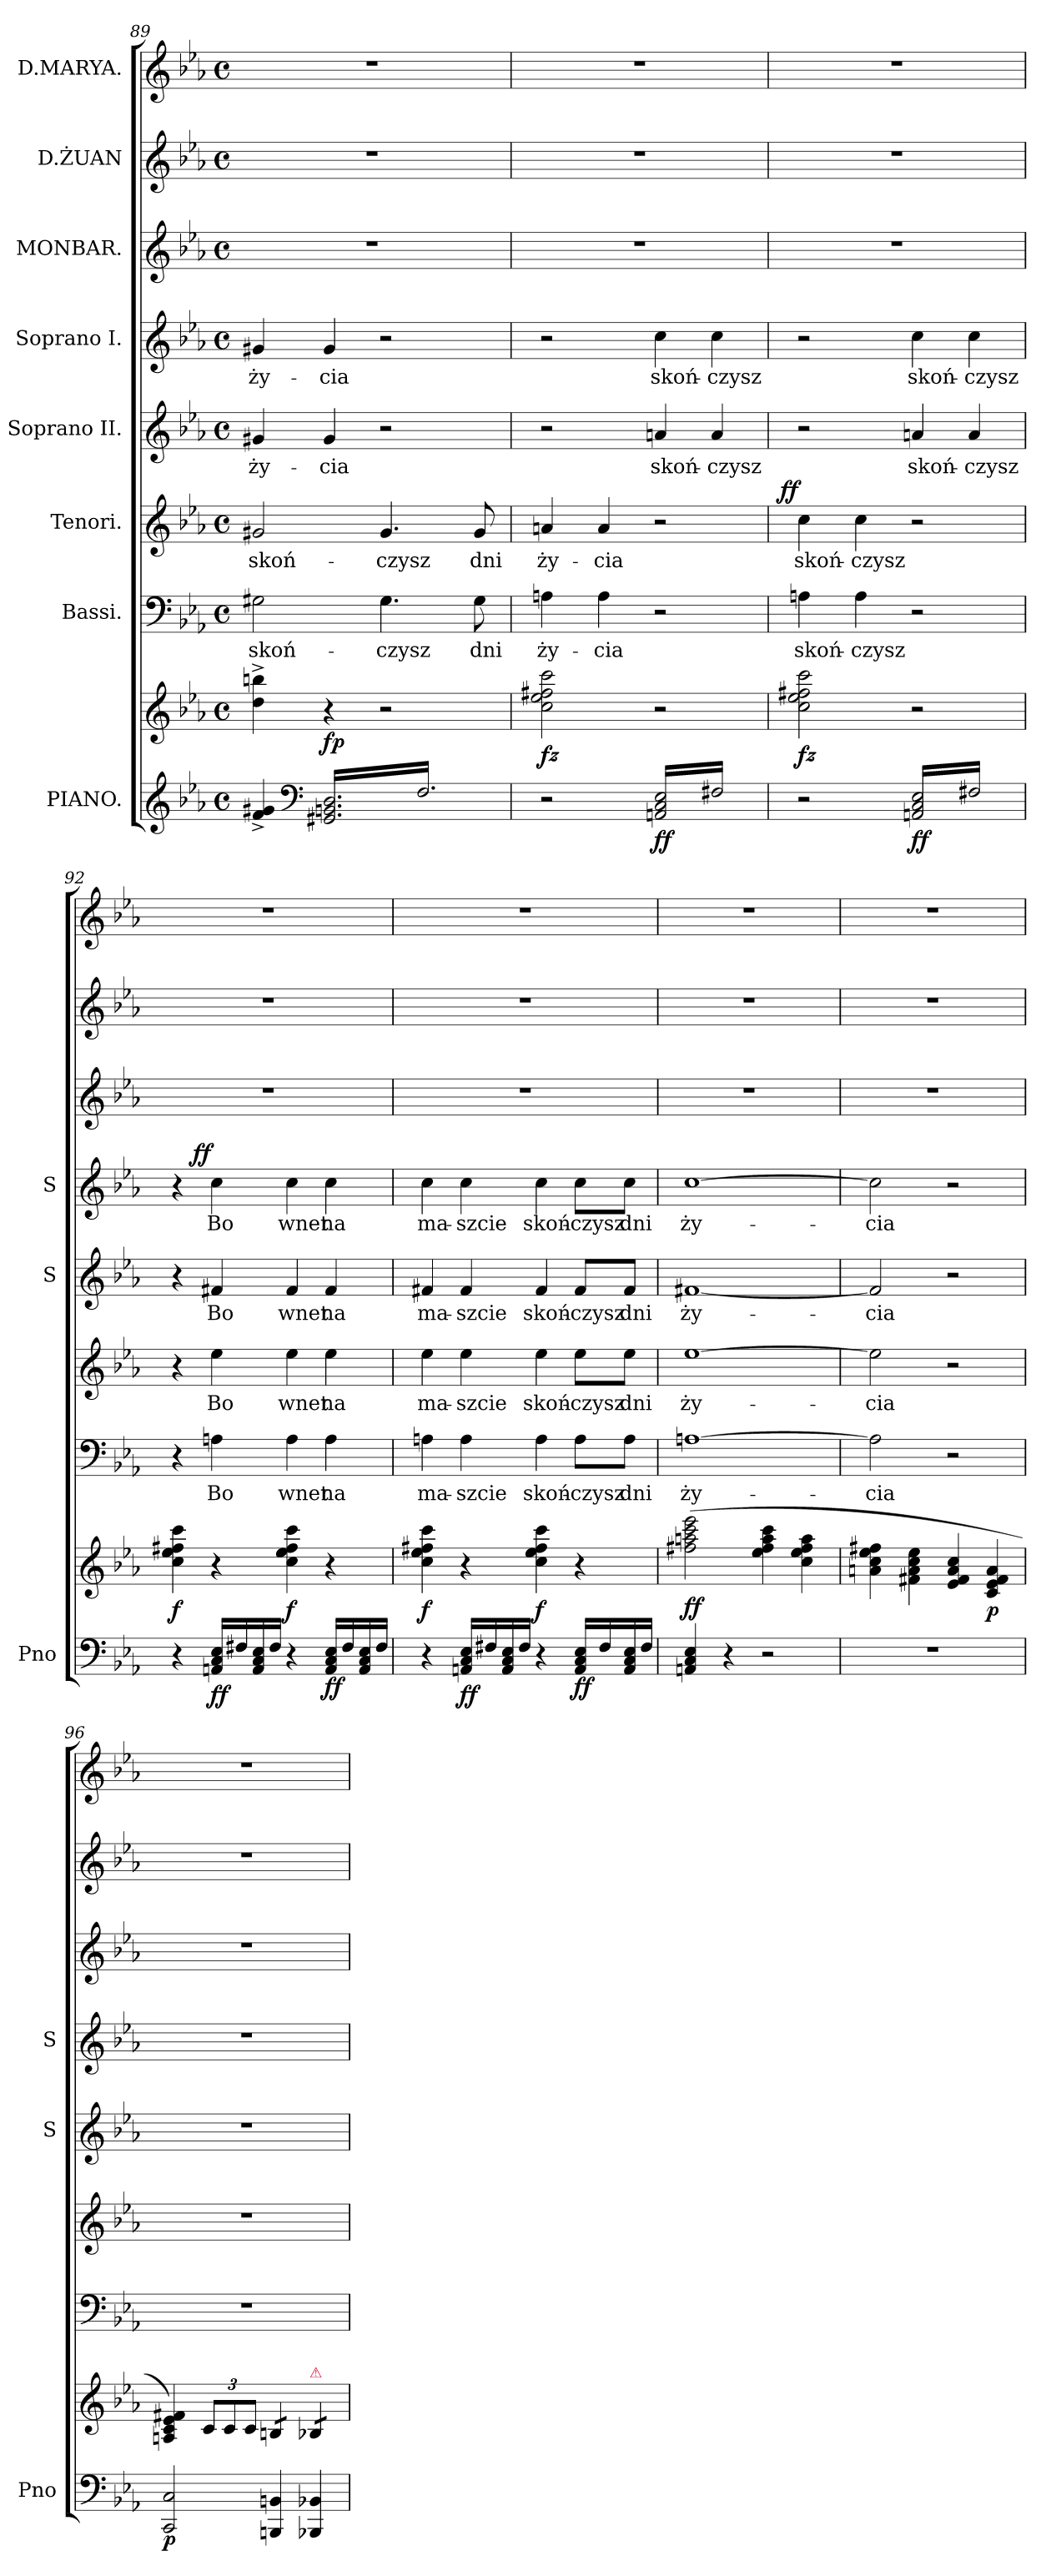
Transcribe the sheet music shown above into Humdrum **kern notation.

**kern	**kern	**dynam	**kern	**text	**kern	**text	**dynam	**kern	**text	**kern	**text	**dynam	**kern	**kern	**kern
*part8	*part8	*part8	*part7	*part7	*part6	*part6	*part6	*part5	*part5	*part4	*part4	*part4	*part3	*part2	*part1
*staff9	*staff8	*staff8/9	*staff7	*staff7	*staff6	*staff6	*staff6	*staff5	*staff5	*staff4	*staff4	*staff4	*staff3	*staff2	*staff1
*I"PIANO.	*	*	*I"Bassi.	*	*I"Tenori.	*	*	*I"Soprano II.	*	*I"Soprano I.	*	*	*I"MONBAR.	*I"D.ŻUAN	*I"D.MARYA.
*I'Pno	*	*	*	*	*	*	*	*I'S	*	*I'S	*	*	*	*	*
*clefG2	*clefG2	*	*clefF4	*	*clefG2	*	*	*clefG2	*	*clefG2	*	*	*clefG2	*clefG2	*clefG2
*	*	*	*	*	*ITrd8c12	*	*	*	*	*	*	*	*	*ITrd8c12	*
*k[b-e-a-]	*k[b-e-a-]	*	*k[b-e-a-]	*	*k[b-e-a-]	*	*	*k[b-e-a-]	*	*k[b-e-a-]	*	*	*k[b-e-a-]	*k[b-e-a-]	*k[b-e-a-]
*E-:	*E-:	*	*E-:	*	*E-:	*	*	*E-:	*	*E-:	*	*	*E-:	*E-:	*E-:
*M4/4	*M4/4	*	*M4/4	*	*M4/4	*	*	*M4/4	*	*M4/4	*	*	*M4/4	*M4/4	*M4/4
*met(c)	*met(c)	*	*met(c)	*	*met(c)	*	*	*met(c)	*	*met(c)	*	*	*met(c)	*met(c)	*met(c)
=89	=89	=89	=89	=89	=89	=89	=89	=89	=89	=89	=89	=89	=89	=89	=89
4f^>/ 4g#X^>/	4dd^<\ 4bbn^<\	.	2G#X\	skoń-	2G#X/	skoń-	.	4g#X/	ży-	4g#X/	ży-	.	1r	1r	1r
*clefF4	*	*	*	*	*	*	*	*	*	*	*	*	*	*	*
!	!	!LO:DY:b	!	!	!	!	!	!	!	!	!	!	!	!	!
*tremolo	*	*	*	*	*	*	*	*	*	*	*	*	*	*	*
16GG#X/ 16BBn/ 16D/LL	4r	fp	.	.	.	.	.	4g#/	-cia	4g#/	-cia	.	.	.	.
16F/	.	.	.	.	.	.	.	.	.	.	.	.	.	.	.
16GG#X/ 16BBn/ 16D/	.	.	.	.	.	.	.	.	.	.	.	.	.	.	.
16F/	.	.	.	.	.	.	.	.	.	.	.	.	.	.	.
16GG#X/ 16BBn/ 16D/	2r	.	4.G#\	-czysz	4.G#/	-czysz	.	2r	.	2r	.	.	.	.	.
16F/	.	.	.	.	.	.	.	.	.	.	.	.	.	.	.
16GG#X/ 16BBn/ 16D/	.	.	.	.	.	.	.	.	.	.	.	.	.	.	.
16F/	.	.	.	.	.	.	.	.	.	.	.	.	.	.	.
16GG#X/ 16BBn/ 16D/	.	.	.	.	.	.	.	.	.	.	.	.	.	.	.
16F/	.	.	.	.	.	.	.	.	.	.	.	.	.	.	.
16GG#X/ 16BBn/ 16D/	.	.	8G#\	dni	8G#/	dni	.	.	.	.	.	.	.	.	.
16F/JJ	.	.	.	.	.	.	.	.	.	.	.	.	.	.	.
=90	=90	=90	=90	=90	=90	=90	=90	=90	=90	=90	=90	=90	=90	=90	=90
2r	2cc\ 2ee-\ 2ff#X\ 2ccc\	fz	4An\	ży-	4An/	ży-	.	2r	.	2r	.	.	1r	1r	1r
.	.	.	.	.	.	.	.	.	.	.	.	.	.	.	.
.	.	.	.	.	.	.	.	.	.	.	.	.	.	.	.
.	.	.	.	.	.	.	.	.	.	.	.	.	.	.	.
.	.	.	4A\	-cia	4A/	-cia	.	.	.	.	.	.	.	.	.
.	.	.	.	.	.	.	.	.	.	.	.	.	.	.	.
!	!	!LO:DY:b=2	!	!	!	!	!	!	!	!	!	!	!	!	!
16AAn/ 16C/ 16E-/LL	2r	ff	2r	.	2r	.	.	4an/	skoń-	4cc\	skoń-	.	.	.	.
16F#X/	.	.	.	.	.	.	.	.	.	.	.	.	.	.	.
16AAn/ 16C/ 16E-/	.	.	.	.	.	.	.	.	.	.	.	.	.	.	.
16F#X/	.	.	.	.	.	.	.	.	.	.	.	.	.	.	.
16AAn/ 16C/ 16E-/	.	.	.	.	.	.	.	4a/	-czysz	4cc\	-czysz	.	.	.	.
16F#X/	.	.	.	.	.	.	.	.	.	.	.	.	.	.	.
16AAn/ 16C/ 16E-/	.	.	.	.	.	.	.	.	.	.	.	.	.	.	.
16F#X/JJ	.	.	.	.	.	.	.	.	.	.	.	.	.	.	.
=91	=91	=91	=91	=91	=91	=91	=91	=91	=91	=91	=91	=91	=91	=91	=91
!	!	!	!	!	!	!	!LO:DY:a:rj	!	!	!	!	!	!	!	!
2r	2cc\ 2ee-\ 2ff#X\ 2ccc\	fz	4An\	skoń-	4c\	skoń-	ff	2r	.	2r	.	.	1r	1r	1r
.	.	.	.	.	.	.	.	.	.	.	.	.	.	.	.
.	.	.	.	.	.	.	.	.	.	.	.	.	.	.	.
.	.	.	.	.	.	.	.	.	.	.	.	.	.	.	.
.	.	.	4A\	-czysz	4c\	-czysz	.	.	.	.	.	.	.	.	.
!	!	!LO:DY:b=2	!	!	!	!	!	!	!	!	!	!	!	!	!
16AAn/ 16C/ 16E-/LL	2r	ff	2r	.	2r	.	.	4an/	skoń-	4cc\	skoń-	.	.	.	.
16F#X/	.	.	.	.	.	.	.	.	.	.	.	.	.	.	.
16AAn/ 16C/ 16E-/	.	.	.	.	.	.	.	.	.	.	.	.	.	.	.
16F#X/	.	.	.	.	.	.	.	.	.	.	.	.	.	.	.
16AAn/ 16C/ 16E-/	.	.	.	.	.	.	.	4a/	-czysz	4cc\	-czysz	.	.	.	.
16F#X/	.	.	.	.	.	.	.	.	.	.	.	.	.	.	.
16AAn/ 16C/ 16E-/	.	.	.	.	.	.	.	.	.	.	.	.	.	.	.
16F#X/JJ	.	.	.	.	.	.	.	.	.	.	.	.	.	.	.
*Xtremolo	*	*	*	*	*	*	*	*	*	*	*	*	*	*	*
=92	=92	=92	=92	=92	=92	=92	=92	=92	=92	=92	=92	=92	=92	=92	=92
4r	4cc\ 4ee-\ 4ff#X\ 4ccc\	f	4r	.	4r	.	.	4r	.	4r	.	.	1r	1r	1r
.	.	.	.	.	.	.	.	.	.	.	.	.	.	.	.
.	.	.	.	.	.	.	.	.	.	.	.	.	.	.	.
.	.	.	.	.	.	.	.	.	.	.	.	.	.	.	.
!	!	!LO:DY:b=2	!	!	!	!	!	!	!	!	!	!LO:DY:a:rj	!	!	!
16AAn/ 16C/ 16E-/LL	4r	ff	4An\	Bo	4e-\	Bo	.	4f#X/	Bo	4cc\	Bo	ff	.	.	.
16F#X/	.	.	.	.	.	.	.	.	.	.	.	.	.	.	.
16AA/ 16C/ 16E-/	.	.	.	.	.	.	.	.	.	.	.	.	.	.	.
16F#/JJ	.	.	.	.	.	.	.	.	.	.	.	.	.	.	.
4r	4cc\ 4ee-\ 4ff#\ 4ccc\	f	4A\	wnet	4e-\	wnet	.	4f#/	wnet	4cc:\	wnet	.	.	.	.
!	!	!LO:DY:b=2	!	!	!	!	!	!	!	!	!	!	!	!	!
16AA/ 16C/ 16E-/LL	4r	ff	4A\	na	4e-\	na	.	4f#/	na	4cc\	na	.	.	.	.
16F#/	.	.	.	.	.	.	.	.	.	.	.	.	.	.	.
16AA/ 16C/ 16E-/	.	.	.	.	.	.	.	.	.	.	.	.	.	.	.
16F#/JJ	.	.	.	.	.	.	.	.	.	.	.	.	.	.	.
=93	=93	=93	=93	=93	=93	=93	=93	=93	=93	=93	=93	=93	=93	=93	=93
4r	4cc\ 4ee-\ 4ff#X\ 4ccc\	f	4An\	ma-	4e-\	ma-	.	4f#X/	ma-	4cc\	ma-	.	1r	1r	1r
!	!	!LO:DY:b=2	!	!	!	!	!	!	!	!	!	!	!	!	!
16AAn/ 16C/ 16E-/LL	4r	ff	4A\	-szcie	4e-\	-szcie	.	4f#/	-szcie	4cc\	-szcie	.	.	.	.
16F#X/	.	.	.	.	.	.	.	.	.	.	.	.	.	.	.
16AA/ 16C/ 16E-/	.	.	.	.	.	.	.	.	.	.	.	.	.	.	.
16F#/JJ	.	.	.	.	.	.	.	.	.	.	.	.	.	.	.
4r	4cc\ 4ee-\ 4ff#\ 4ccc\	f	4A\	skoń-	4e-\	skoń-	.	4f#/	skoń-	4cc\	skoń-	.	.	.	.
!	!	!LO:DY:b=2	!	!	!	!	!	!	!	!	!	!	!	!	!
16AA/ 16C/ 16E-/LL	4r	ff	8A\L	-czysz	8e-\L	-czysz	.	8f#/L	-czysz	8cc\L	-czysz	.	.	.	.
16F#/	.	.	.	.	.	.	.	.	.	.	.	.	.	.	.
16AA/ 16C/ 16E-/	.	.	8A\J	dni	8e-\J	dni	.	8f#/J	dni	8cc\J	dni	.	.	.	.
16F#/JJ	.	.	.	.	.	.	.	.	.	.	.	.	.	.	.
=94	=94	=94	=94	=94	=94	=94	=94	=94	=94	=94	=94	=94	=94	=94	=94
4AAn/ 4C/ 4E-/	(2ff#X\ 2aan\ 2ccc\ 2eee-\	ff	[1An	ży-	[1e-	ży-	.	[1f#X	ży-	[1cc	ży-	.	1r	1r	1r
4r	.	.	.	.	.	.	.	.	.	.	.	.	.	.	.
2r	4ee-\ 4ff#\ 4aa\ 4ccc\	.	.	.	.	.	.	.	.	.	.	.	.	.	.
.	4cc\ 4ee-\ 4ff#\ 4aa\	.	.	.	.	.	.	.	.	.	.	.	.	.	.
=95	=95	=95	=95	=95	=95	=95	=95	=95	=95	=95	=95	=95	=95	=95	=95
1r	4an\ 4cc\ 4ee-\ 4ff#X\	.	2A\]	-cia	2e-\]	-cia	.	2f#/]	-cia	2cc\]	-cia	.	1r	1r	1r
.	4f#X\ 4a\ 4cc\ 4ee-\	.	.	.	.	.	.	.	.	.	.	.	.	.	.
.	4e-/ 4f#/ 4a/ 4cc/	.	2r	.	2r	.	.	2r	.	2r	.	.	.	.	.
.	4c/ 4e-/ 4f#/ 4a/	p	.	.	.	.	.	.	.	.	.	.	.	.	.
=96	=96	=96	=96	=96	=96	=96	=96	=96	=96	=96	=96	=96	=96	=96	=96
!	!	!LO:DY:b=2	!	!	!	!	!	!	!	!	!	!	!	!	!
2CC/ 2C/	4An/ 4c/ 4e-/ 4f#X/)	p	1r	.	1r	.	.	1r	.	1r	.	.	1r	1r	1r
.	12c/L	.	.	.	.	.	.	.	.	.	.	.	.	.	.
.	12c/	.	.	.	.	.	.	.	.	.	.	.	.	.	.
.	12c/J	.	.	.	.	.	.	.	.	.	.	.	.	.	.
!	!LO:TX:a:color=crimson:t=⚠	!	!	!	!	!	!	!	!	!	!	!	!	!	!
*	*tremolo	*	*	*	*	*	*	*	*	*	*	*	*	*	*
4BBBn/ 4BBn/	8Bn/L	.	.	.	.	.	.	.	.	.	.	.	.	.	.
.	8Bn/J	.	.	.	.	.	.	.	.	.	.	.	.	.	.
!	!LO:TX:a:color=crimson:t=⚠	!	!	!	!	!	!	!	!	!	!	!	!	!	!
4BBB-X/ 4BB-X/	8B-X/L	.	.	.	.	.	.	.	.	.	.	.	.	.	.
.	8B-X/J	.	.	.	.	.	.	.	.	.	.	.	.	.	.
*	*Xtremolo	*	*	*	*	*	*	*	*	*	*	*	*	*	*
=	=	=	=	=	=	=	=	=	=	=	=	=	=	=	=
*-	*-	*-	*-	*-	*-	*-	*-	*-	*-	*-	*-	*-	*-	*-	*-
